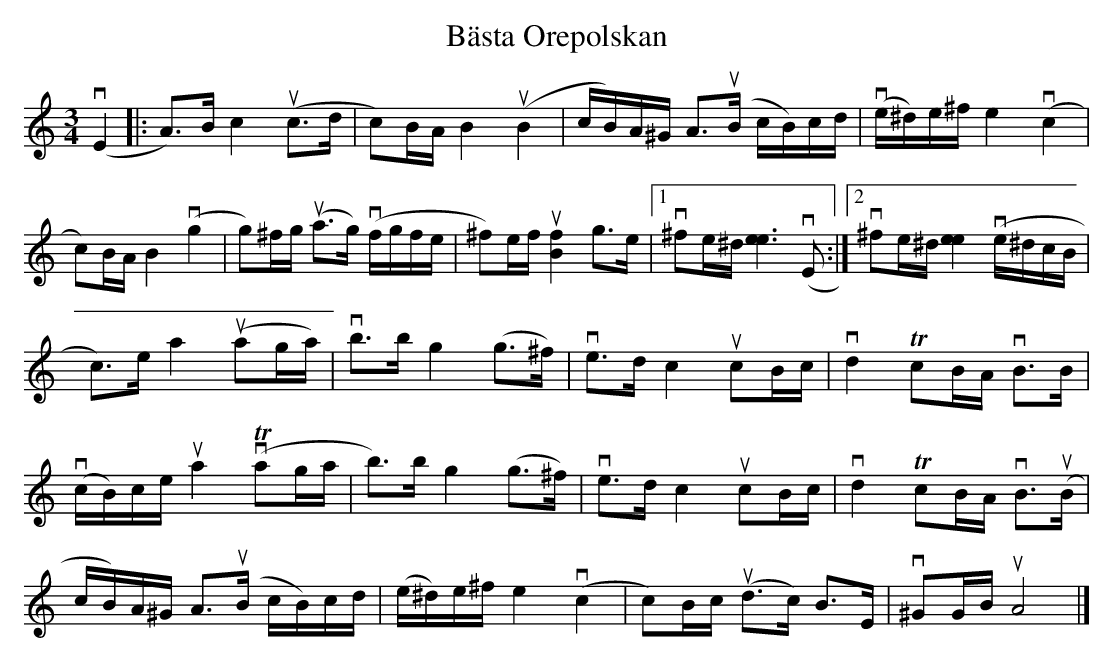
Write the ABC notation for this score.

X:1
T: Bästa Orepolskan
M: 3/4
L: 1/8
K: Am
v(E2 |: A)>B c2 u(c>d | c)B/A/ B2 u(B2 | c/B/)A/^G/ A>u(B c/B/)c/d/ | v(e/^d/)e/^f/ e2 v(c2 |
c)B/A/ B2 v(g2 | g)^f/g/ u(a>g) v(f/g/f/e/ | ^f)e/f/ u[f2B2] g>e |1 v^fe/^d/ [e3e3] v(E :|2 v^fe/^d/ [e2e2] v(e/^d/c/B/ |
c)>e a2 u(ag/a/) | vb>b g2 (g>^f) | ve>d c2 ucB/c/ | vd2 TcB/A/ vB>B |
v(c/B/)c/e/ ua2 v(Tag/a/ | b)>b g2 (g>^f) | ve>d c2 ucB/c/ | vd2 TcB/A/ vB>u(B |
c/B/)A/^G/ A>u(B c/B/)c/d/ | (e/^d/)e/^f/ e2 v(c2 |c)B/c/ u(d>c) B>E | v^GG/B/ uA4 |]
